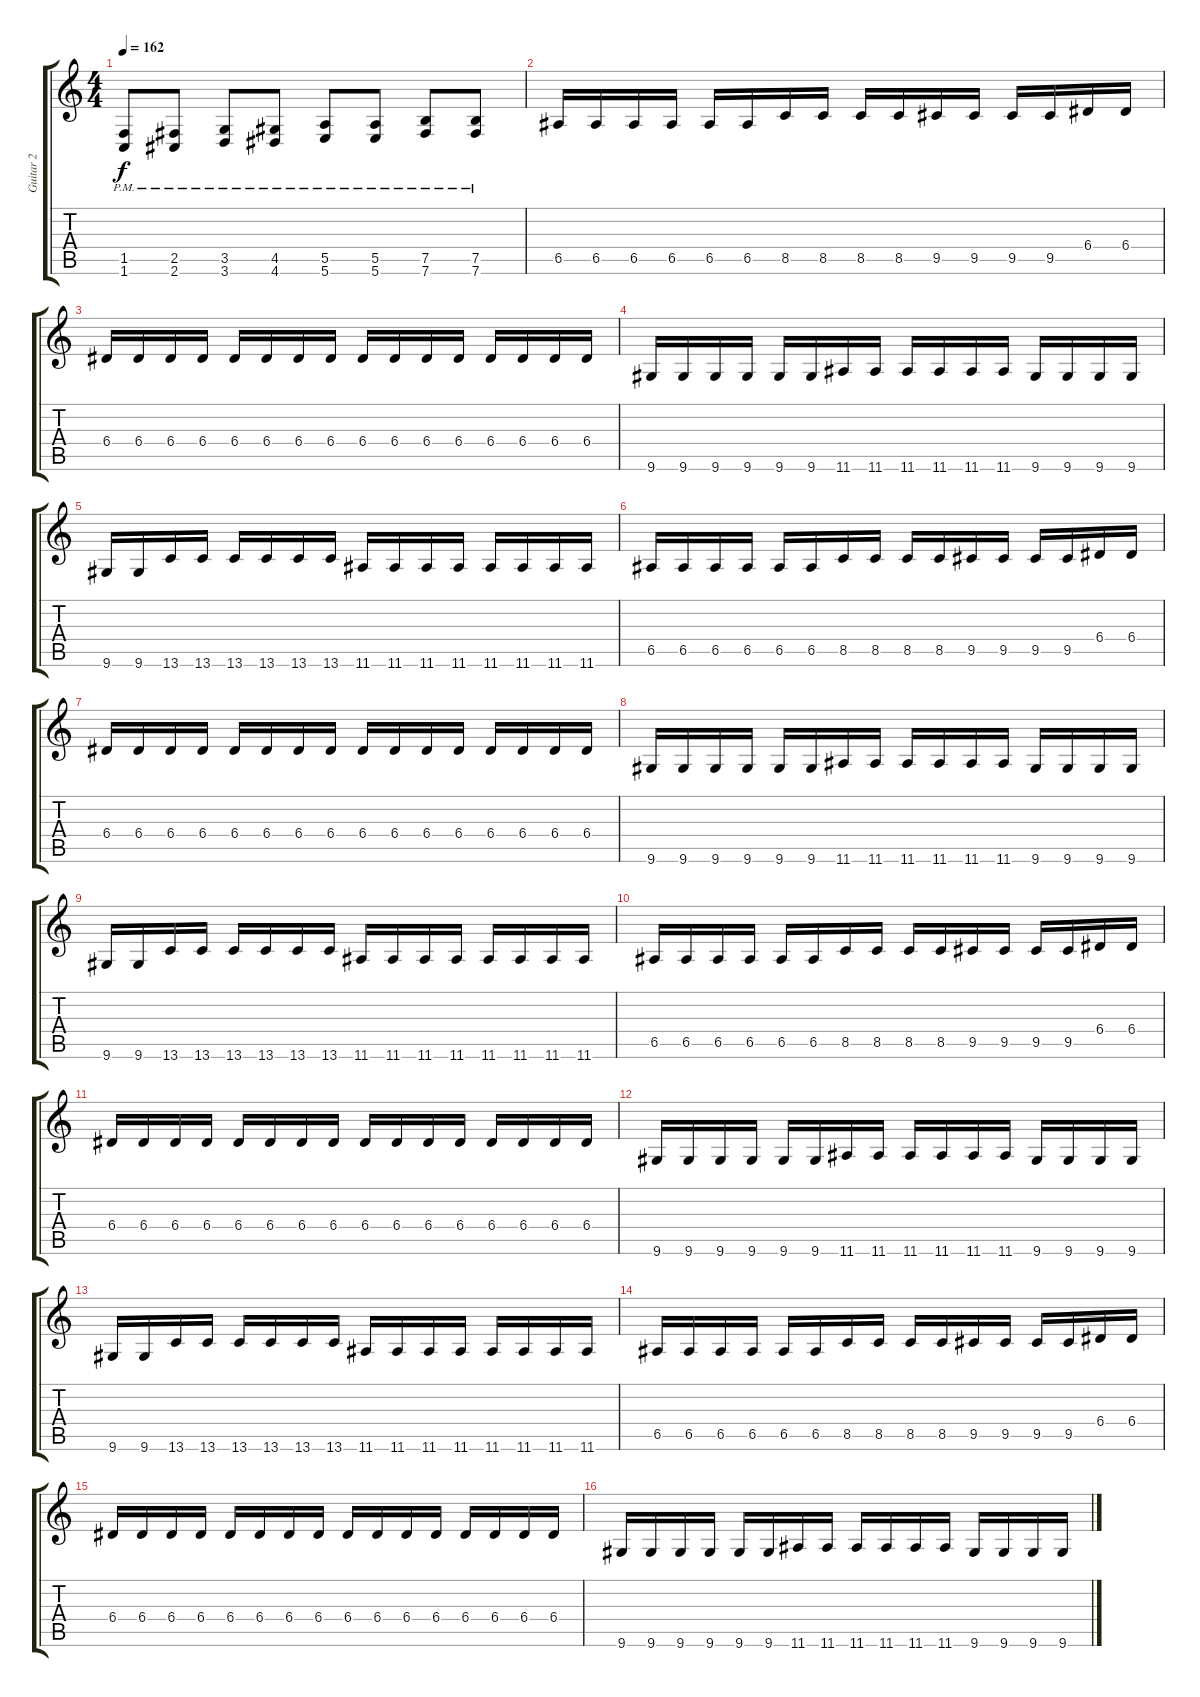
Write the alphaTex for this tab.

\track ("Guitar 2" "Guitar 2") {instrument distortionguitar}
\staff {score tabs}
\tuning (B3 G3 D3 A2 E2 B1) {hide}
\ts (4 4)
\tempo 162
\clef g2
\ks c
(1.5{pm} 1.6{pm}).8{dy f} (2.5{pm} 2.6{pm}).8 (3.5{pm} 3.6{pm}).8 (4.5{pm} 4.6{pm}).8 (5.5{pm} 5.6{pm}).8 (5.5{pm} 5.6{pm}).8 (7.5{pm} 7.6{pm}).8 (7.5{pm} 7.6{pm}).8 |
6.5.16 6.5.16 6.5.16 6.5.16 6.5.16 6.5.16 8.5.16 8.5.16 8.5.16 8.5.16 9.5.16 9.5.16 9.5.16 9.5.16 6.4.16 6.4.16 |
6.4.16 6.4.16 6.4.16 6.4.16 6.4.16 6.4.16 6.4.16 6.4.16 6.4.16 6.4.16 6.4.16 6.4.16 6.4.16 6.4.16 6.4.16 6.4.16 |
9.6.16 9.6.16 9.6.16 9.6.16 9.6.16 9.6.16 11.6.16 11.6.16 11.6.16 11.6.16 11.6.16 11.6.16 9.6.16 9.6.16 9.6.16 9.6.16 |
9.6.16 9.6.16 13.6.16 13.6.16 13.6.16 13.6.16 13.6.16 13.6.16 11.6.16 11.6.16 11.6.16 11.6.16 11.6.16 11.6.16 11.6.16 11.6.16 |
6.5.16 6.5.16 6.5.16 6.5.16 6.5.16 6.5.16 8.5.16 8.5.16 8.5.16 8.5.16 9.5.16 9.5.16 9.5.16 9.5.16 6.4.16 6.4.16 |
6.4.16 6.4.16 6.4.16 6.4.16 6.4.16 6.4.16 6.4.16 6.4.16 6.4.16 6.4.16 6.4.16 6.4.16 6.4.16 6.4.16 6.4.16 6.4.16 |
9.6.16 9.6.16 9.6.16 9.6.16 9.6.16 9.6.16 11.6.16 11.6.16 11.6.16 11.6.16 11.6.16 11.6.16 9.6.16 9.6.16 9.6.16 9.6.16 |
9.6.16 9.6.16 13.6.16 13.6.16 13.6.16 13.6.16 13.6.16 13.6.16 11.6.16 11.6.16 11.6.16 11.6.16 11.6.16 11.6.16 11.6.16 11.6.16 |
6.5.16 6.5.16 6.5.16 6.5.16 6.5.16 6.5.16 8.5.16 8.5.16 8.5.16 8.5.16 9.5.16 9.5.16 9.5.16 9.5.16 6.4.16 6.4.16 |
6.4.16 6.4.16 6.4.16 6.4.16 6.4.16 6.4.16 6.4.16 6.4.16 6.4.16 6.4.16 6.4.16 6.4.16 6.4.16 6.4.16 6.4.16 6.4.16 |
9.6.16 9.6.16 9.6.16 9.6.16 9.6.16 9.6.16 11.6.16 11.6.16 11.6.16 11.6.16 11.6.16 11.6.16 9.6.16 9.6.16 9.6.16 9.6.16 |
9.6.16 9.6.16 13.6.16 13.6.16 13.6.16 13.6.16 13.6.16 13.6.16 11.6.16 11.6.16 11.6.16 11.6.16 11.6.16 11.6.16 11.6.16 11.6.16 |
6.5.16 6.5.16 6.5.16 6.5.16 6.5.16 6.5.16 8.5.16 8.5.16 8.5.16 8.5.16 9.5.16 9.5.16 9.5.16 9.5.16 6.4.16 6.4.16 |
6.4.16 6.4.16 6.4.16 6.4.16 6.4.16 6.4.16 6.4.16 6.4.16 6.4.16 6.4.16 6.4.16 6.4.16 6.4.16 6.4.16 6.4.16 6.4.16 |
9.6.16 9.6.16 9.6.16 9.6.16 9.6.16 9.6.16 11.6.16 11.6.16 11.6.16 11.6.16 11.6.16 11.6.16 9.6.16 9.6.16 9.6.16 9.6.16
